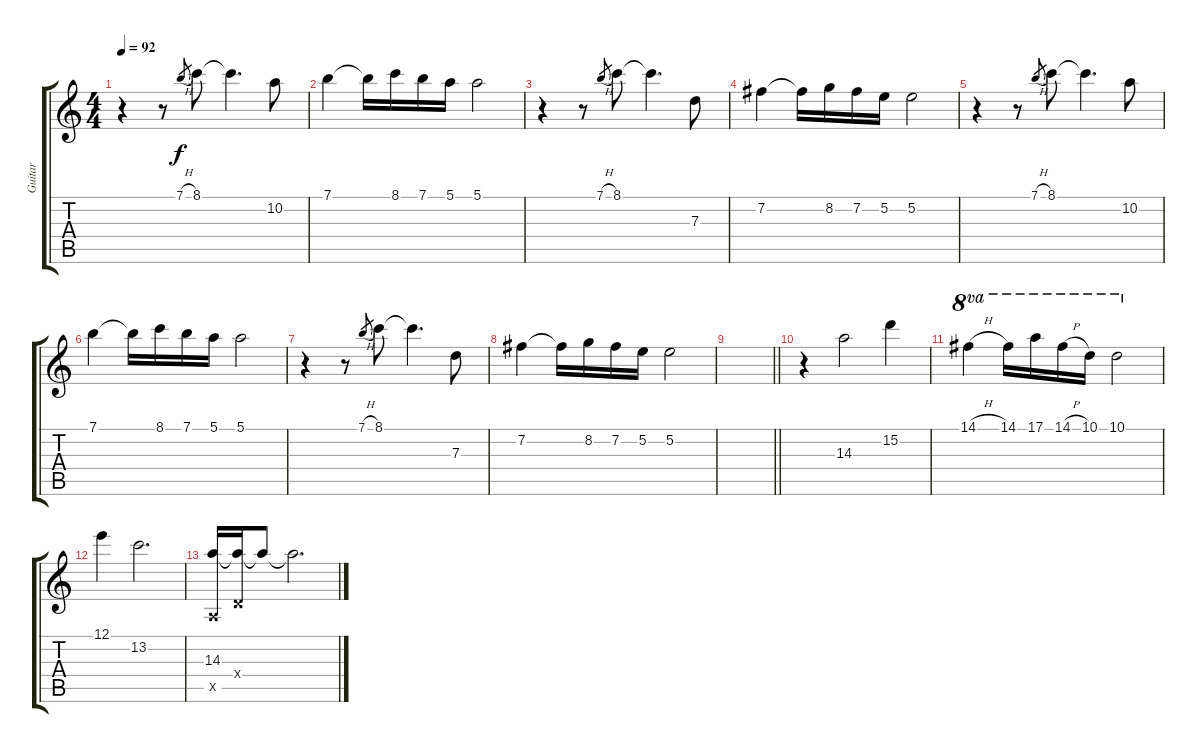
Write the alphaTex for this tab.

\track ("Guitar" "Guitar") {instrument distortionguitar}
\staff {score tabs}
\tuning (E4 B3 G3 D3 A2 E2) {hide}
\ts (4 4)
\tempo 92
\clef g2
\ks c
r.4{dy f} r.8 7.1{h}.8{gr} 8.1.8 8.1{t}.4{d} 10.2.8 |
7.1.4 7.1{t}.16 8.1.16 7.1.16 5.1.16 5.1.2 |
r.4 r.8 7.1{h}.8{gr} 8.1.8 8.1{t}.4{d} 7.3.8 |
7.2.4 7.2{t}.16 8.2.16 7.2.16 5.2.16 5.2.2 |
r.4 r.8 7.1{h}.8{gr} 8.1.8 8.1{t}.4{d} 10.2.8 |
7.1.4 7.1{t}.16 8.1.16 7.1.16 5.1.16 5.1.2 |
r.4 r.8 7.1{h}.8{gr} 8.1.8 8.1{t}.4{d} 7.3.8 |
7.2.4 7.2{t}.16 8.2.16 7.2.16 5.2.16 5.2.2 |
\barLineRight lightlight
|
r.4 14.3.2 15.2.4 |
14.1{h}.4{ot 8va} 14.1.16{ot 8va} 17.1.16{ot 8va} 14.1{h}.16{ot 8va} 10.1.16{ot 8va} 10.1.2{ot 8va} |
12.1.4 13.2.2{d} |
(14.3 0.5{x}).16 (14.3{t} 0.4{x}).16 14.3{t}.8 14.3{t}.2{d}
